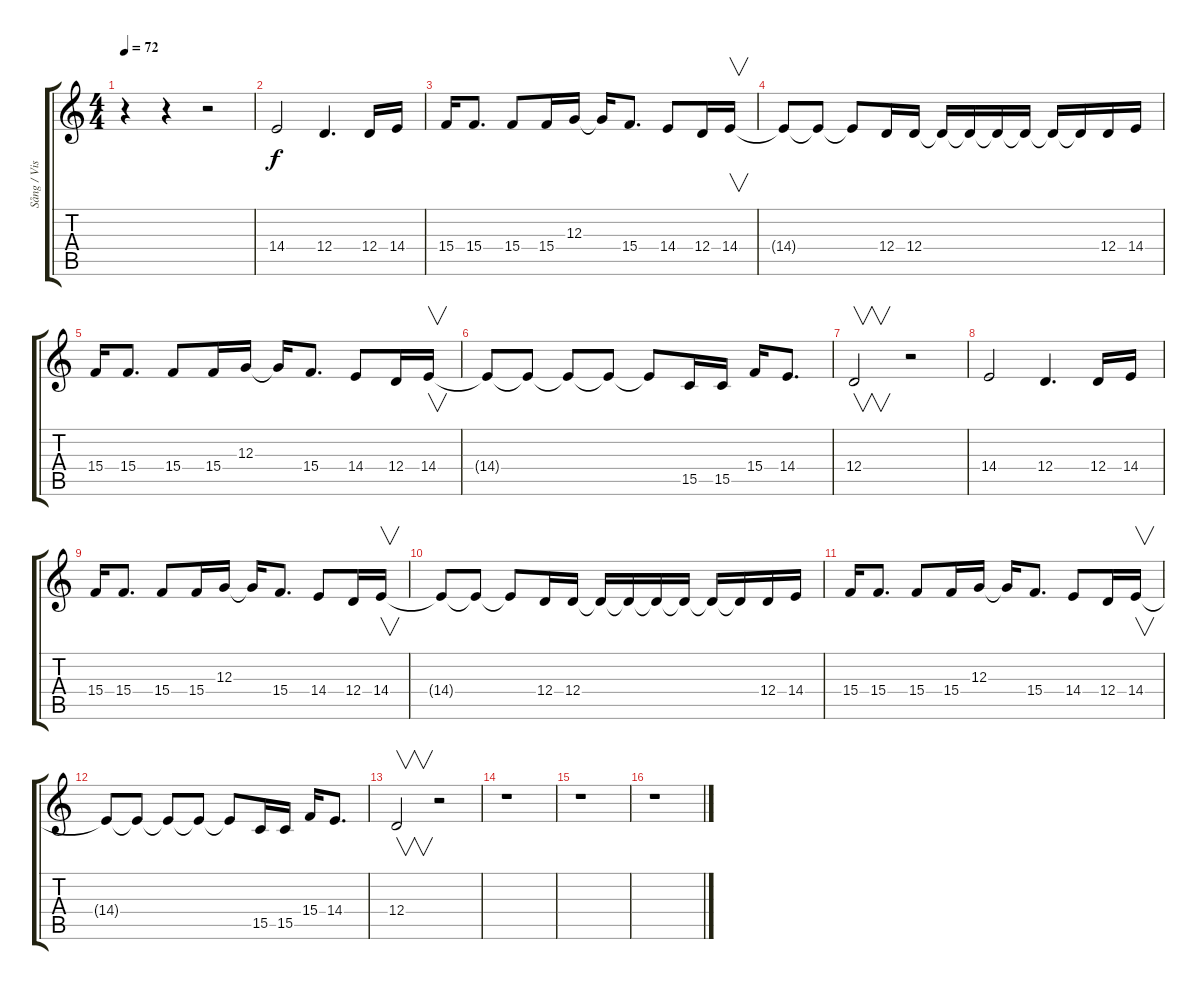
\track ("Sång / Vissla" "Sång / Vis") {instrument harmonica}
\staff {score tabs}
\tuning (E4 B3 G3 D3 A2 E2) {hide}
\ts (4 4)
\tempo 72
\clef g2
\ks c
r.4{dy f} r.4 r.2 |
14.4.2 12.4.4{d} 12.4.16 14.4.16 |
15.4.16 15.4.8{d} 15.4.8 15.4.16 12.3.16 12.3{t}.16 15.4.8{d} 14.4.8 12.4.16 14.4.16{v} |
14.4{t}.8 14.4{t}.8 14.4{t}.8 12.4.16 12.4.16 12.4{t}.16 12.4{t}.16 12.4{t}.16 12.4{t}.16 12.4{t}.16 12.4{t}.16 12.4.16 14.4.16 |
15.4.16 15.4.8{d} 15.4.8 15.4.16 12.3.16 12.3{t}.16 15.4.8{d} 14.4.8 12.4.16 14.4.16{v} |
14.4{t}.8 14.4{t}.8 14.4{t}.8 14.4{t}.8 14.4{t}.8 15.5.16 15.5.16 15.4.16 14.4.8{d} |
12.4.2{v} r.2 |
14.4.2 12.4.4{d} 12.4.16 14.4.16 |
15.4.16 15.4.8{d} 15.4.8 15.4.16 12.3.16 12.3{t}.16 15.4.8{d} 14.4.8 12.4.16 14.4.16{v} |
14.4{t}.8 14.4{t}.8 14.4{t}.8 12.4.16 12.4.16 12.4{t}.16 12.4{t}.16 12.4{t}.16 12.4{t}.16 12.4{t}.16 12.4{t}.16 12.4.16 14.4.16 |
15.4.16 15.4.8{d} 15.4.8 15.4.16 12.3.16 12.3{t}.16 15.4.8{d} 14.4.8 12.4.16 14.4.16{v} |
14.4{t}.8 14.4{t}.8 14.4{t}.8 14.4{t}.8 14.4{t}.8 15.5.16 15.5.16 15.4.16 14.4.8{d} |
12.4.2{v} r.2 |
r.1 |
r.1 |
r.1
